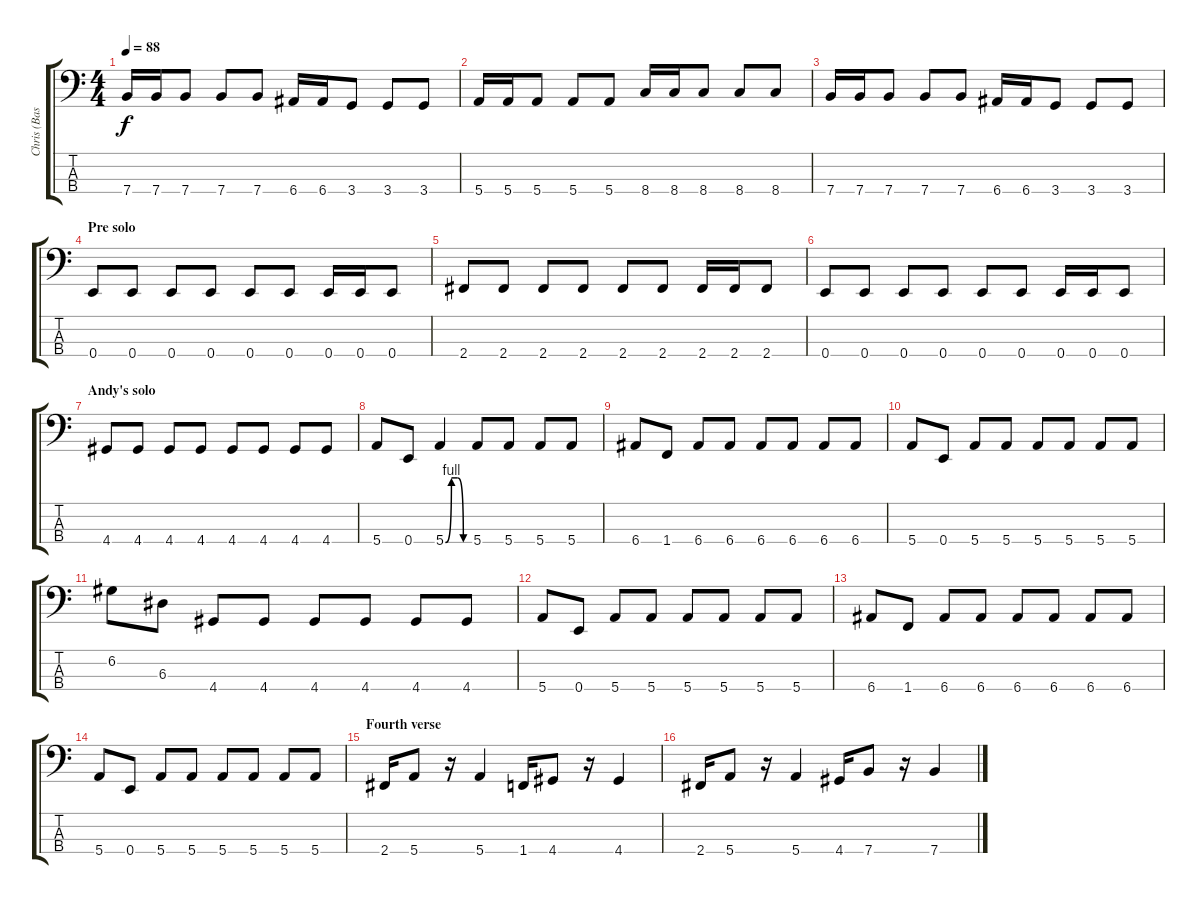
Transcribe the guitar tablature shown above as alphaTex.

\track ("Chris (Bass)" "Chris (Bas") {instrument electricbassfinger}
\staff {score tabs}
\tuning (G2 D2 A1 E1) {hide}
\ts (4 4)
\tempo 88
\clef f4
\ks c
7.4.16{dy f} 7.4.16 7.4.8 7.4.8 7.4.8 6.4.16 6.4.16 3.4.8 3.4.8 3.4.8 |
5.4.16 5.4.16 5.4.8 5.4.8 5.4.8 8.4.16 8.4.16 8.4.8 8.4.8 8.4.8 |
7.4.16 7.4.16 7.4.8 7.4.8 7.4.8 6.4.16 6.4.16 3.4.8 3.4.8 3.4.8 |
\section ("" "Pre solo")
0.4.8 0.4.8 0.4.8 0.4.8 0.4.8 0.4.8 0.4.16 0.4.16 0.4.8 |
2.4.8 2.4.8 2.4.8 2.4.8 2.4.8 2.4.8 2.4.16 2.4.16 2.4.8 |
0.4.8 0.4.8 0.4.8 0.4.8 0.4.8 0.4.8 0.4.16 0.4.16 0.4.8 |
\section ("" "Andy's solo")
4.4.8 4.4.8 4.4.8 4.4.8 4.4.8 4.4.8 4.4.8 4.4.8 |
5.4.8 0.4.8 5.4{be (custom 0 0 15 4 30 4 45 0 60 0)}.4 5.4.8 5.4.8 5.4.8 5.4.8 |
6.4.8 1.4.8 6.4.8 6.4.8 6.4.8 6.4.8 6.4.8 6.4.8 |
5.4.8 0.4.8 5.4.8 5.4.8 5.4.8 5.4.8 5.4.8 5.4.8 |
6.2.8 6.3.8 4.4.8 4.4.8 4.4.8 4.4.8 4.4.8 4.4.8 |
5.4.8 0.4.8 5.4.8 5.4.8 5.4.8 5.4.8 5.4.8 5.4.8 |
6.4.8 1.4.8 6.4.8 6.4.8 6.4.8 6.4.8 6.4.8 6.4.8 |
5.4.8 0.4.8 5.4.8 5.4.8 5.4.8 5.4.8 5.4.8 5.4.8 |
\section ("" "Fourth verse")
2.4.16 5.4.8 r.16 5.4.4 1.4.16 4.4.8 r.16 4.4.4 |
2.4.16 5.4.8 r.16 5.4.4 4.4.16 7.4.8 r.16 7.4.4
